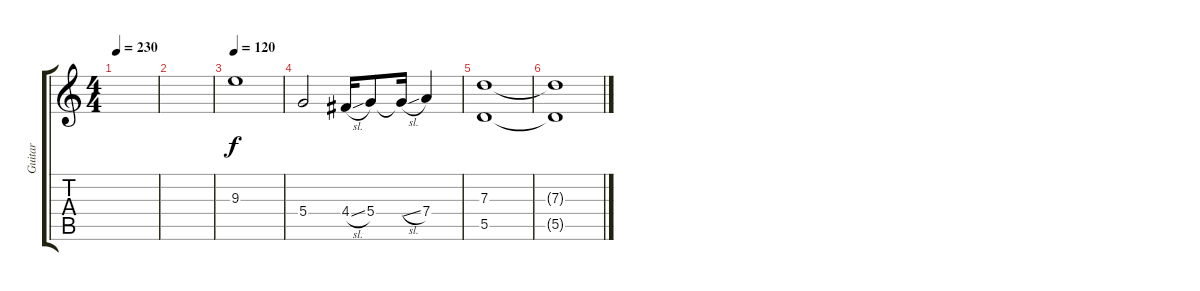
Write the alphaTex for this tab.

\track ("Guitar" "Guitar") {instrument overdrivenguitar}
\staff {score tabs}
\tuning (E4 B3 G3 D3 A2 D2) {hide}
\ts (4 4)
\tempo 230
\clef g2
\ks c
|
|
\tempo 120
9.3.1 |
5.4.2 4.4{sl}.16 5.4.8 5.4{sl t}.16 7.4.4 |
(7.3 5.5).1 |
(7.3{t} 5.5{t}).1
